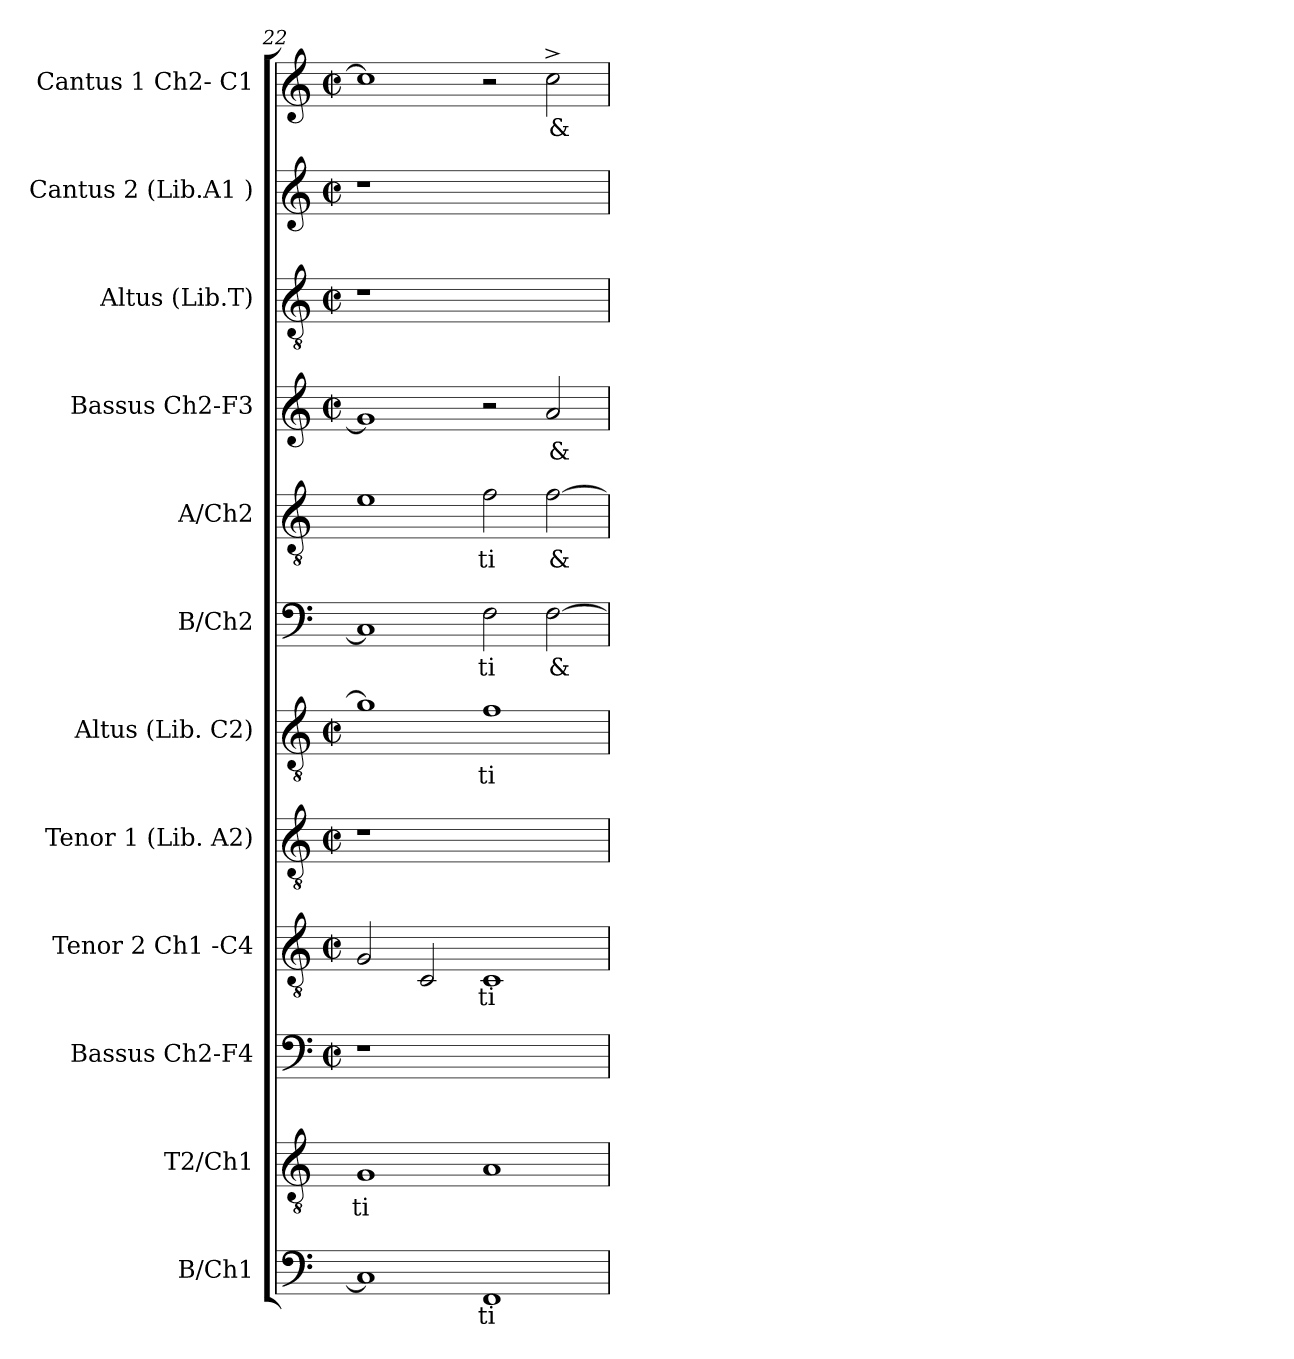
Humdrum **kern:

**kern	**text	**kern	**text	**kern	**kern	**text	**kern	**kern	**text	**kern	**text	**kern	**text	**kern	**text	**kern	**kern	**kern	**text
*part12	*part12	*part11	*part11	*part10	*part9	*part9	*part8	*part7	*part7	*part6	*part6	*part5	*part5	*part4	*part4	*part3	*part2	*part1	*part1
*staff12	*staff12	*staff11	*staff11	*staff10	*staff9	*staff9	*staff8	*staff7	*staff7	*staff6	*staff6	*staff5	*staff5	*staff4	*staff4	*staff3	*staff2	*staff1	*staff1
*I"B/Ch1	*	*I"T2/Ch1	*	*I"Bassus  Ch2-F4	*I"Tenor 2  Ch1 -C4	*	*I"Tenor 1  (Lib. A2)	*I"Altus  (Lib. C2)	*	*I"B/Ch2	*	*I"A/Ch2	*	*I"Bassus  Ch2-F3	*	*I"Altus  (Lib.T)	*I"Cantus 2  (Lib.A1 )	*I"Cantus 1  Ch2- C1	*
*I'B/Ch1	*	*I'T2/Ch1	*	*I'Ch	*I'T1 /Ch1	*	*	*I'C2	*	*I'B/Ch2	*	*I'A/Ch2	*	*	*	*	*	*I'C1 /Ch2	*
*clefF4	*	*clefGv2	*	*clefF4	*clefGv2	*	*clefGv2	*clefGv2	*	*clefF4	*	*clefGv2	*	*clefG2	*	*clefGv2	*clefG2	*clefG2	*
*	*	*	*	*M2/2	*M2/2	*	*M2/2	*M2/2	*	*	*	*	*	*M2/2	*	*M2/2	*M2/2	*M2/2	*
*	*	*	*	*met(c|)	*met(c|)	*	*met(c|)	*met(c|)	*	*	*	*	*	*met(c|)	*	*met(c|)	*met(c|)	*met(c|)	*
=22	=22	=22	=22	=22	=22	=22	=22	=22	=22	=22	=22	=22	=22	=22	=22	=22	=22	=22	=22
!	!	!	!LO:LY:b:cj	!	!	!	!	!	!	!	!	!	!	!	!	!	!	!	!
1C]	.	1G	-ti	1r	2G/	.	1r	1g]	.	1C]	.	1e	.	1g]	.	1r	1r	1cc]	.
.	.	.	.	.	2C/	.	.	.	.	.	.	.	.	.	.	.	.	.	.
!	!LO:LY:b:cj	!	!	!	!	!LO:LY:b:cj	!	!	!LO:LY:b:cj	!	!LO:LY:b:cj	!	!LO:LY:b:cj	!	!	!	!	!	!
1FF	-ti	1A	.	1ryy	1C	-ti	1ryy	1f	-ti	2F\	-ti	2f\	-ti	2r	.	1ryy	1ryy	2r	.
!	!	!	!	!	!	!	!	!	!	!	!LO:LY:b:cj	!	!LO:LY:b:cj	!	!LO:LY:b:cj	!	!	!	!LO:LY:b:cj
.	.	.	.	.	.	.	.	.	.	[>2F\	&	[>2f\	&	[<2a/	&	.	.	[>2cc^<\	&
=	=	=	=	=	=	=	=	=	=	=	=	=	=	=	=	=	=	=	=
*-	*-	*-	*-	*-	*-	*-	*-	*-	*-	*-	*-	*-	*-	*-	*-	*-	*-	*-	*-
